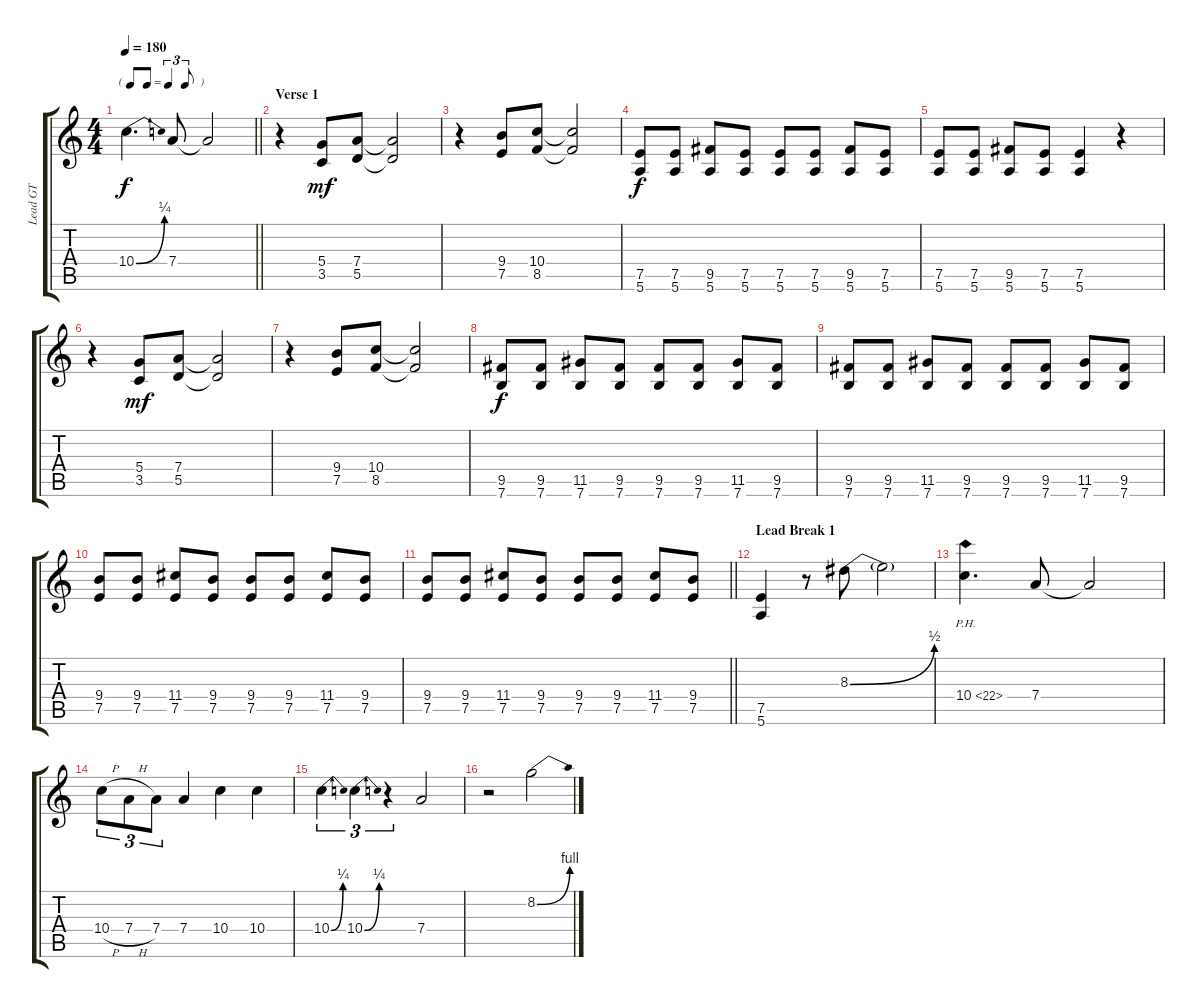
\track ("Lead GT" "Lead GT") {instrument overdrivenguitar}
\staff {score tabs}
\tuning (E4 B3 G3 D3 A2 E2) {hide}
\ts (4 4)
\tf triplet8th
\tempo 180
\clef g2
\barLineRight lightlight
\ks c
10.4{be (bend 0 0 60 1)}.4{d dy f} 7.4.8 7.4{t}.2 |
\section ("" "Verse 1")
r.4 (5.4 3.5).8{dy mf} (7.4 5.5).8 (7.4{t} 5.5{t}).2 |
r.4 (9.4 7.5).8 (10.4 8.5).8 (10.4{t} 8.5{t}).2 |
(7.5 5.6).8{dy f} (7.5 5.6).8 (9.5 5.6).8 (7.5 5.6).8 (7.5 5.6).8 (7.5 5.6).8 (9.5 5.6).8 (7.5 5.6).8 |
(7.5 5.6).8 (7.5 5.6).8 (9.5 5.6).8 (7.5 5.6).8 (7.5 5.6).4 r.4 |
r.4 (5.4 3.5).8{dy mf} (7.4 5.5).8 (7.4{t} 5.5{t}).2 |
r.4 (9.4 7.5).8 (10.4 8.5).8 (10.4{t} 8.5{t}).2 |
(9.5 7.6).8{dy f} (9.5 7.6).8 (11.5 7.6).8 (9.5 7.6).8 (9.5 7.6).8 (9.5 7.6).8 (11.5 7.6).8 (9.5 7.6).8 |
(9.5 7.6).8 (9.5 7.6).8 (11.5 7.6).8 (9.5 7.6).8 (9.5 7.6).8 (9.5 7.6).8 (11.5 7.6).8 (9.5 7.6).8 |
(9.4 7.5).8 (9.4 7.5).8 (11.4 7.5).8 (9.4 7.5).8 (9.4 7.5).8 (9.4 7.5).8 (11.4 7.5).8 (9.4 7.5).8 |
\barLineRight lightlight
(9.4 7.5).8 (9.4 7.5).8 (11.4 7.5).8 (9.4 7.5).8 (9.4 7.5).8 (9.4 7.5).8 (11.4 7.5).8 (9.4 7.5).8 |
\section ("" "Lead Break 1")
(7.5 5.6).4 r.8 8.3{be (bend 0 0 60 2)}.8 8.3{t}.2 |
10.4{ph 12}.4{d} 7.4.8 7.4{t}.2 |
10.4{h}.8{tu (3 2)} 7.4{h}.8{tu (3 2)} 7.4.8{tu (3 2)} 7.4.4 10.4.4 10.4.4 |
10.4{be (bend 0 0 60 1)}.4{tu (3 2)} 10.4{be (bend 0 0 60 1)}.4{tu (3 2)} r.4{tu (3 2)} 7.4.2 |
r.2 8.2{be (bend 0 0 60 4)}.2
